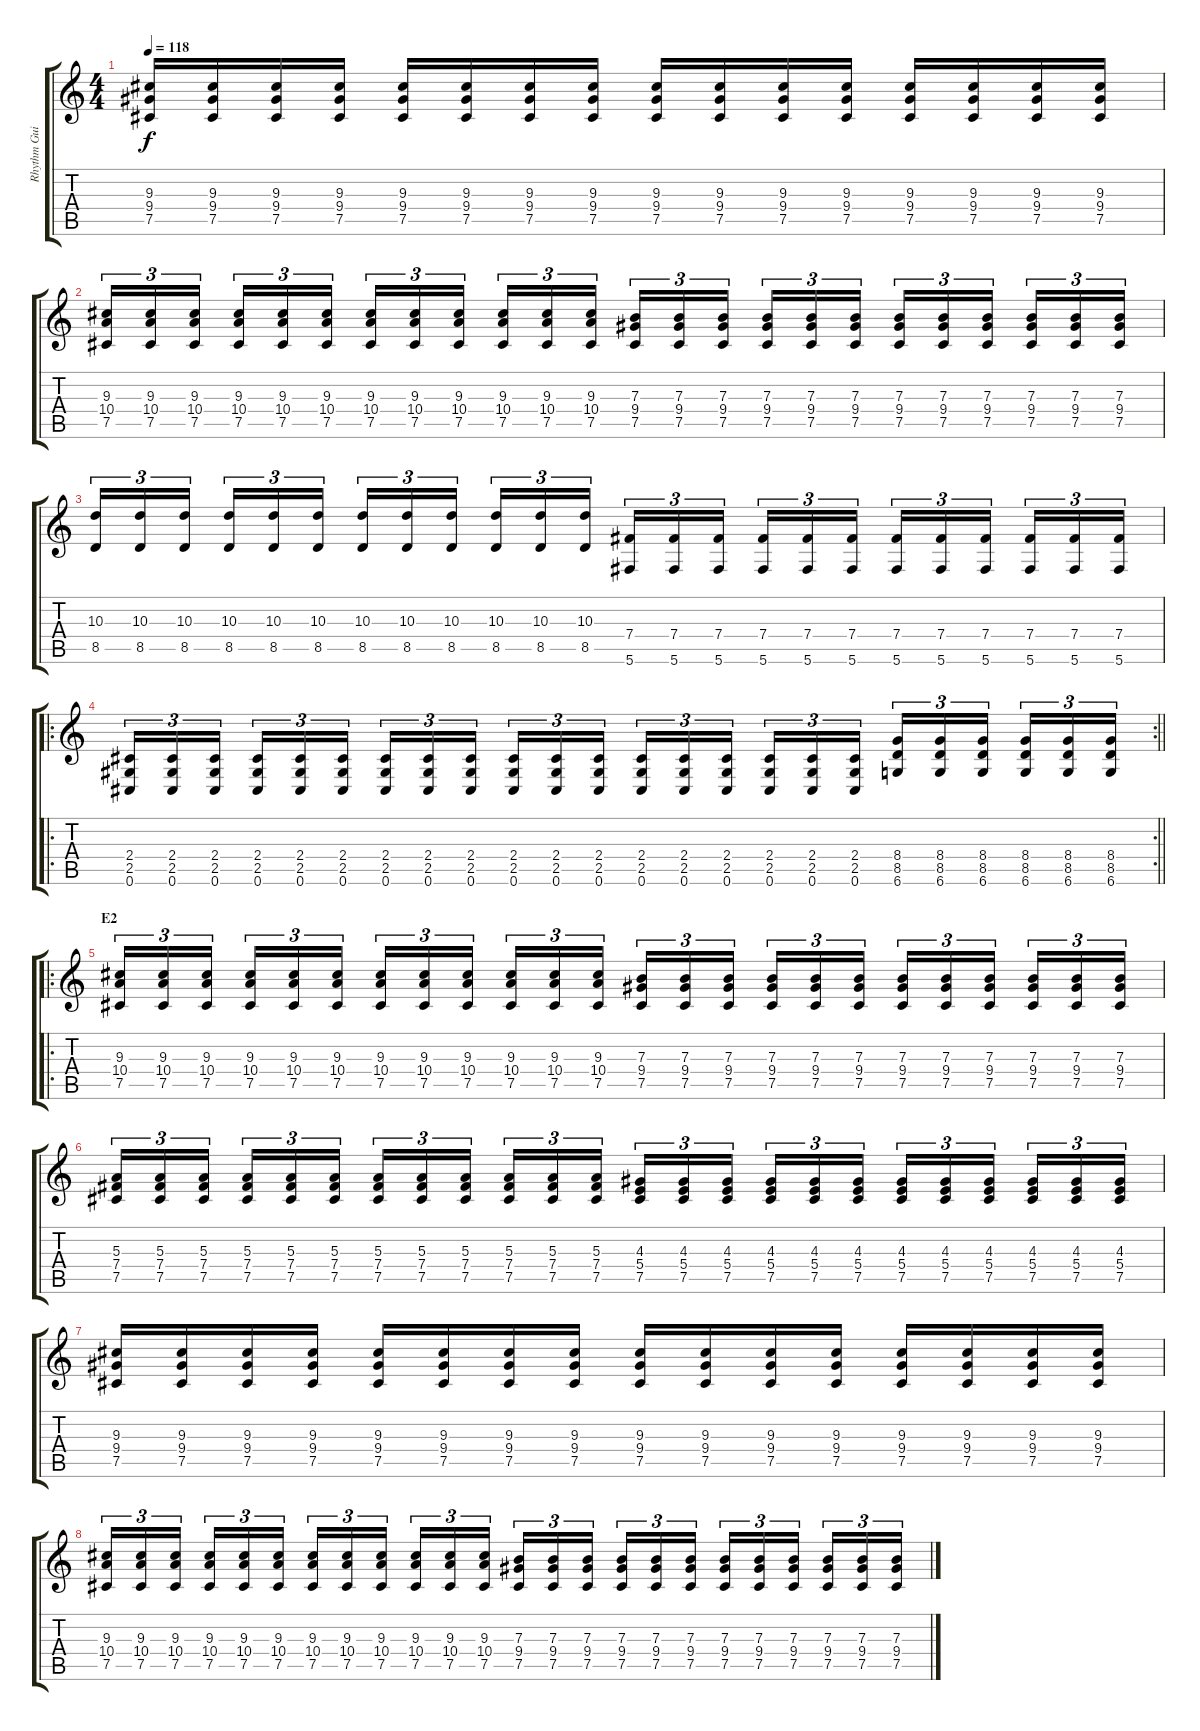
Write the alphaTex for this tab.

\track ("Rhythm Guitar" "Rhythm Gui") {instrument overdrivenguitar}
\staff {score tabs}
\tuning (Db4 Ab3 E3 B2 Gb2 Db2) {hide}
\ts (4 4)
\tempo 118
\clef g2
\ks c
(9.3 9.4 7.5).16{dy f} (9.3 9.4 7.5).16 (9.3 9.4 7.5).16 (9.3 9.4 7.5).16 (9.3 9.4 7.5).16 (9.3 9.4 7.5).16 (9.3 9.4 7.5).16 (9.3 9.4 7.5).16 (9.3 9.4 7.5).16 (9.3 9.4 7.5).16 (9.3 9.4 7.5).16 (9.3 9.4 7.5).16 (9.3 9.4 7.5).16 (9.3 9.4 7.5).16 (9.3 9.4 7.5).16 (9.3 9.4 7.5).16 |
(9.3 10.4 7.5).16{tu (3 2)} (9.3 10.4 7.5).16{tu (3 2)} (9.3 10.4 7.5).16{tu (3 2) beam splitsecondary} (9.3 10.4 7.5).16{tu (3 2)} (9.3 10.4 7.5).16{tu (3 2)} (9.3 10.4 7.5).16{tu (3 2)} (9.3 10.4 7.5).16{tu (3 2)} (9.3 10.4 7.5).16{tu (3 2)} (9.3 10.4 7.5).16{tu (3 2) beam splitsecondary} (9.3 10.4 7.5).16{tu (3 2)} (9.3 10.4 7.5).16{tu (3 2)} (9.3 10.4 7.5).16{tu (3 2)} (7.3 9.4 7.5).16{tu (3 2)} (7.3 9.4 7.5).16{tu (3 2)} (7.3 9.4 7.5).16{tu (3 2) beam splitsecondary} (7.3 9.4 7.5).16{tu (3 2)} (7.3 9.4 7.5).16{tu (3 2)} (7.3 9.4 7.5).16{tu (3 2)} (7.3 9.4 7.5).16{tu (3 2)} (7.3 9.4 7.5).16{tu (3 2)} (7.3 9.4 7.5).16{tu (3 2) beam splitsecondary} (7.3 9.4 7.5).16{tu (3 2)} (7.3 9.4 7.5).16{tu (3 2)} (7.3 9.4 7.5).16{tu (3 2)} |
(10.3 8.5).16{tu (3 2)} (10.3 8.5).16{tu (3 2)} (10.3 8.5).16{tu (3 2) beam splitsecondary} (10.3 8.5).16{tu (3 2)} (10.3 8.5).16{tu (3 2)} (10.3 8.5).16{tu (3 2)} (10.3 8.5).16{tu (3 2)} (10.3 8.5).16{tu (3 2)} (10.3 8.5).16{tu (3 2) beam splitsecondary} (10.3 8.5).16{tu (3 2)} (10.3 8.5).16{tu (3 2)} (10.3 8.5).16{tu (3 2)} (7.4 5.6).16{tu (3 2)} (7.4 5.6).16{tu (3 2)} (7.4 5.6).16{tu (3 2) beam splitsecondary} (7.4 5.6).16{tu (3 2)} (7.4 5.6).16{tu (3 2)} (7.4 5.6).16{tu (3 2)} (7.4 5.6).16{tu (3 2)} (7.4 5.6).16{tu (3 2)} (7.4 5.6).16{tu (3 2) beam splitsecondary} (7.4 5.6).16{tu (3 2)} (7.4 5.6).16{tu (3 2)} (7.4 5.6).16{tu (3 2)} |
\ro
\rc 2
\barLineRight lightlight
(2.4 2.5 0.6).16{tu (3 2)} (2.4 2.5 0.6).16{tu (3 2)} (2.4 2.5 0.6).16{tu (3 2) beam splitsecondary} (2.4 2.5 0.6).16{tu (3 2)} (2.4 2.5 0.6).16{tu (3 2)} (2.4 2.5 0.6).16{tu (3 2)} (2.4 2.5 0.6).16{tu (3 2)} (2.4 2.5 0.6).16{tu (3 2)} (2.4 2.5 0.6).16{tu (3 2) beam splitsecondary} (2.4 2.5 0.6).16{tu (3 2)} (2.4 2.5 0.6).16{tu (3 2)} (2.4 2.5 0.6).16{tu (3 2)} (2.4 2.5 0.6).16{tu (3 2)} (2.4 2.5 0.6).16{tu (3 2)} (2.4 2.5 0.6).16{tu (3 2) beam splitsecondary} (2.4 2.5 0.6).16{tu (3 2)} (2.4 2.5 0.6).16{tu (3 2)} (2.4 2.5 0.6).16{tu (3 2)} (8.4 8.5 6.6).16{tu (3 2)} (8.4 8.5 6.6).16{tu (3 2)} (8.4 8.5 6.6).16{tu (3 2) beam splitsecondary} (8.4 8.5 6.6).16{tu (3 2)} (8.4 8.5 6.6).16{tu (3 2)} (8.4 8.5 6.6).16{tu (3 2)} |
\ro
\section ("" "E2")
(9.3 10.4 7.5).16{tu (3 2)} (9.3 10.4 7.5).16{tu (3 2)} (9.3 10.4 7.5).16{tu (3 2) beam splitsecondary} (9.3 10.4 7.5).16{tu (3 2)} (9.3 10.4 7.5).16{tu (3 2)} (9.3 10.4 7.5).16{tu (3 2)} (9.3 10.4 7.5).16{tu (3 2)} (9.3 10.4 7.5).16{tu (3 2)} (9.3 10.4 7.5).16{tu (3 2) beam splitsecondary} (9.3 10.4 7.5).16{tu (3 2)} (9.3 10.4 7.5).16{tu (3 2)} (9.3 10.4 7.5).16{tu (3 2)} (7.3 9.4 7.5).16{tu (3 2)} (7.3 9.4 7.5).16{tu (3 2)} (7.3 9.4 7.5).16{tu (3 2) beam splitsecondary} (7.3 9.4 7.5).16{tu (3 2)} (7.3 9.4 7.5).16{tu (3 2)} (7.3 9.4 7.5).16{tu (3 2)} (7.3 9.4 7.5).16{tu (3 2)} (7.3 9.4 7.5).16{tu (3 2)} (7.3 9.4 7.5).16{tu (3 2) beam splitsecondary} (7.3 9.4 7.5).16{tu (3 2)} (7.3 9.4 7.5).16{tu (3 2)} (7.3 9.4 7.5).16{tu (3 2)} |
(5.3 7.4 7.5).16{tu (3 2)} (5.3 7.4 7.5).16{tu (3 2)} (5.3 7.4 7.5).16{tu (3 2) beam splitsecondary} (5.3 7.4 7.5).16{tu (3 2)} (5.3 7.4 7.5).16{tu (3 2)} (5.3 7.4 7.5).16{tu (3 2)} (5.3 7.4 7.5).16{tu (3 2)} (5.3 7.4 7.5).16{tu (3 2)} (5.3 7.4 7.5).16{tu (3 2) beam splitsecondary} (5.3 7.4 7.5).16{tu (3 2)} (5.3 7.4 7.5).16{tu (3 2)} (5.3 7.4 7.5).16{tu (3 2)} (4.3 5.4 7.5).16{tu (3 2)} (4.3 5.4 7.5).16{tu (3 2)} (4.3 5.4 7.5).16{tu (3 2) beam splitsecondary} (4.3 5.4 7.5).16{tu (3 2)} (4.3 5.4 7.5).16{tu (3 2)} (4.3 5.4 7.5).16{tu (3 2)} (4.3 5.4 7.5).16{tu (3 2)} (4.3 5.4 7.5).16{tu (3 2)} (4.3 5.4 7.5).16{tu (3 2) beam splitsecondary} (4.3 5.4 7.5).16{tu (3 2)} (4.3 5.4 7.5).16{tu (3 2)} (4.3 5.4 7.5).16{tu (3 2)} |
(9.3 9.4 7.5).16 (9.3 9.4 7.5).16 (9.3 9.4 7.5).16 (9.3 9.4 7.5).16 (9.3 9.4 7.5).16 (9.3 9.4 7.5).16 (9.3 9.4 7.5).16 (9.3 9.4 7.5).16 (9.3 9.4 7.5).16 (9.3 9.4 7.5).16 (9.3 9.4 7.5).16 (9.3 9.4 7.5).16 (9.3 9.4 7.5).16 (9.3 9.4 7.5).16 (9.3 9.4 7.5).16 (9.3 9.4 7.5).16 |
(9.3 10.4 7.5).16{tu (3 2)} (9.3 10.4 7.5).16{tu (3 2)} (9.3 10.4 7.5).16{tu (3 2) beam splitsecondary} (9.3 10.4 7.5).16{tu (3 2)} (9.3 10.4 7.5).16{tu (3 2)} (9.3 10.4 7.5).16{tu (3 2)} (9.3 10.4 7.5).16{tu (3 2)} (9.3 10.4 7.5).16{tu (3 2)} (9.3 10.4 7.5).16{tu (3 2) beam splitsecondary} (9.3 10.4 7.5).16{tu (3 2)} (9.3 10.4 7.5).16{tu (3 2)} (9.3 10.4 7.5).16{tu (3 2)} (7.3 9.4 7.5).16{tu (3 2)} (7.3 9.4 7.5).16{tu (3 2)} (7.3 9.4 7.5).16{tu (3 2) beam splitsecondary} (7.3 9.4 7.5).16{tu (3 2)} (7.3 9.4 7.5).16{tu (3 2)} (7.3 9.4 7.5).16{tu (3 2)} (7.3 9.4 7.5).16{tu (3 2)} (7.3 9.4 7.5).16{tu (3 2)} (7.3 9.4 7.5).16{tu (3 2) beam splitsecondary} (7.3 9.4 7.5).16{tu (3 2)} (7.3 9.4 7.5).16{tu (3 2)} (7.3 9.4 7.5).16{tu (3 2)}
